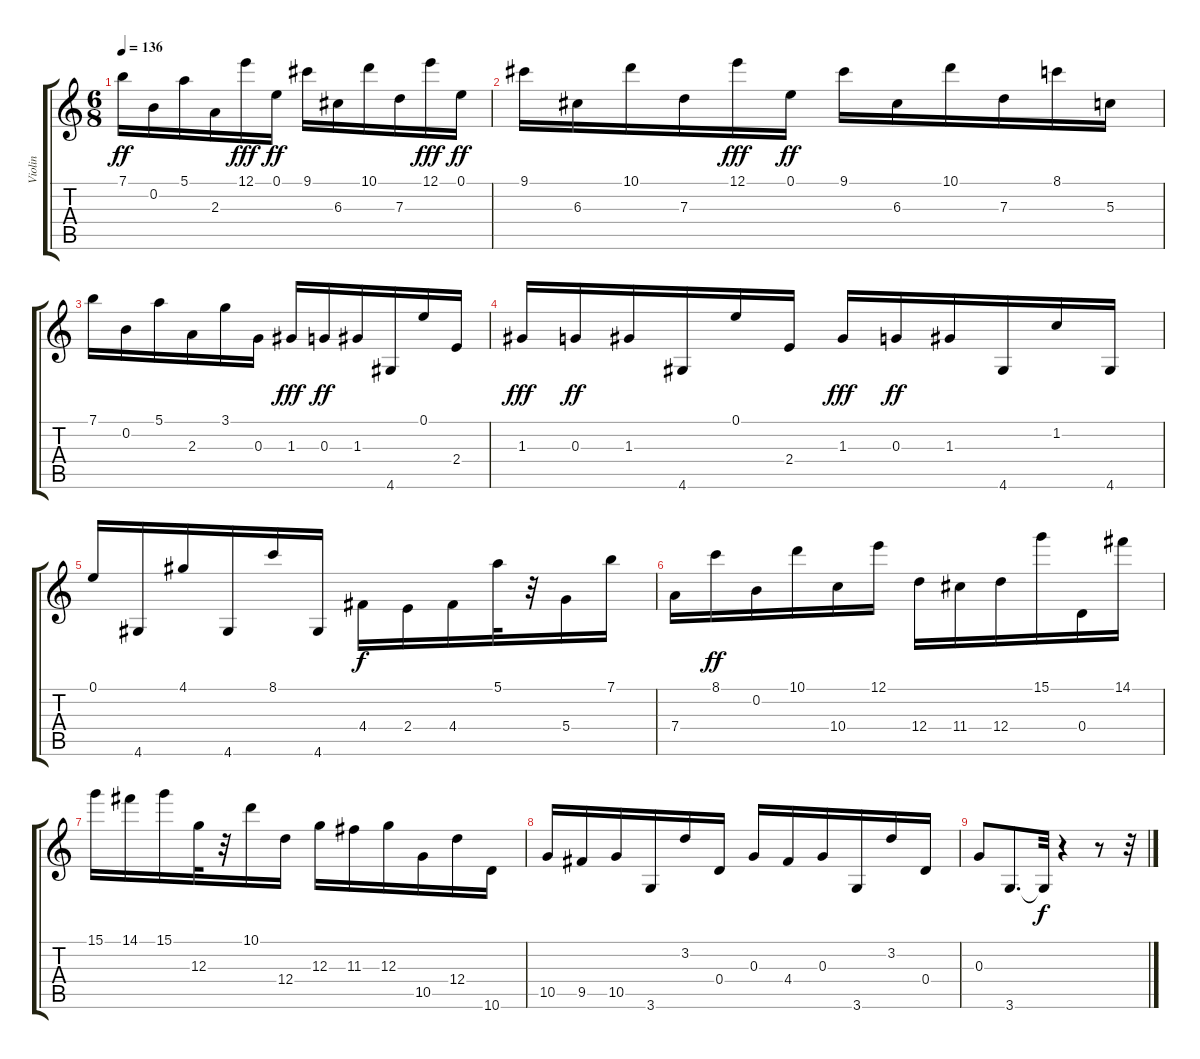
\track ("Violin" "Violin") {instrument acousticguitarnylon}
\staff {score tabs}
\tuning (E4 B3 G3 D3 A2 E2) {hide}
\ts (6 8)
\tempo 136
\clef g2
\ks c
7.1.16{dy ff} 0.2.16 5.1.16 2.3.16 12.1.16{dy fff} 0.1.16{dy ff} 9.1.16 6.3.16 10.1.16 7.3.16 12.1.16{dy fff} 0.1.16{dy ff} |
9.1.16 6.3.16 10.1.16 7.3.16 12.1.16{dy fff} 0.1.16{dy ff} 9.1.16 6.3.16 10.1.16 7.3.16 8.1.16 5.3.16 |
7.1.16 0.2.16 5.1.16 2.3.16 3.1.16 0.3.16 1.3.16{dy fff} 0.3.16{dy ff} 1.3.16 4.6.16 0.1.16 2.4.16 |
1.3.16{dy fff} 0.3.16{dy ff} 1.3.16 4.6.16 0.1.16 2.4.16 1.3.16{dy fff} 0.3.16{dy ff} 1.3.16 4.6.16 1.2.16 4.6.16 |
0.1.16 4.6.16 4.1.16 4.6.16 8.1.16 4.6.16 4.4.16{dy f} 2.4.16 4.4.16 5.1.32 r.32 5.4.16 7.1.16 |
7.4.16 8.1.16{dy ff} 0.2.16 10.1.16 10.4.16 12.1.16 12.4.16 11.4.16 12.4.16 15.1.16 0.4.16 14.1.16 |
15.1.16 14.1.16 15.1.16 12.3.32 r.32 10.1.16 12.4.16 12.3.16 11.3.16 12.3.16 10.5.16 12.4.16 10.6.16 |
10.5.16 9.5.16 10.5.16 3.6.16 3.2.16 0.4.16 0.3.16 4.4.16 0.3.16 3.6.16 3.2.16 0.4.16 |
0.3.8 3.6.8{d} 3.6{t}.32{dy f} r.4 r.8 r.32
